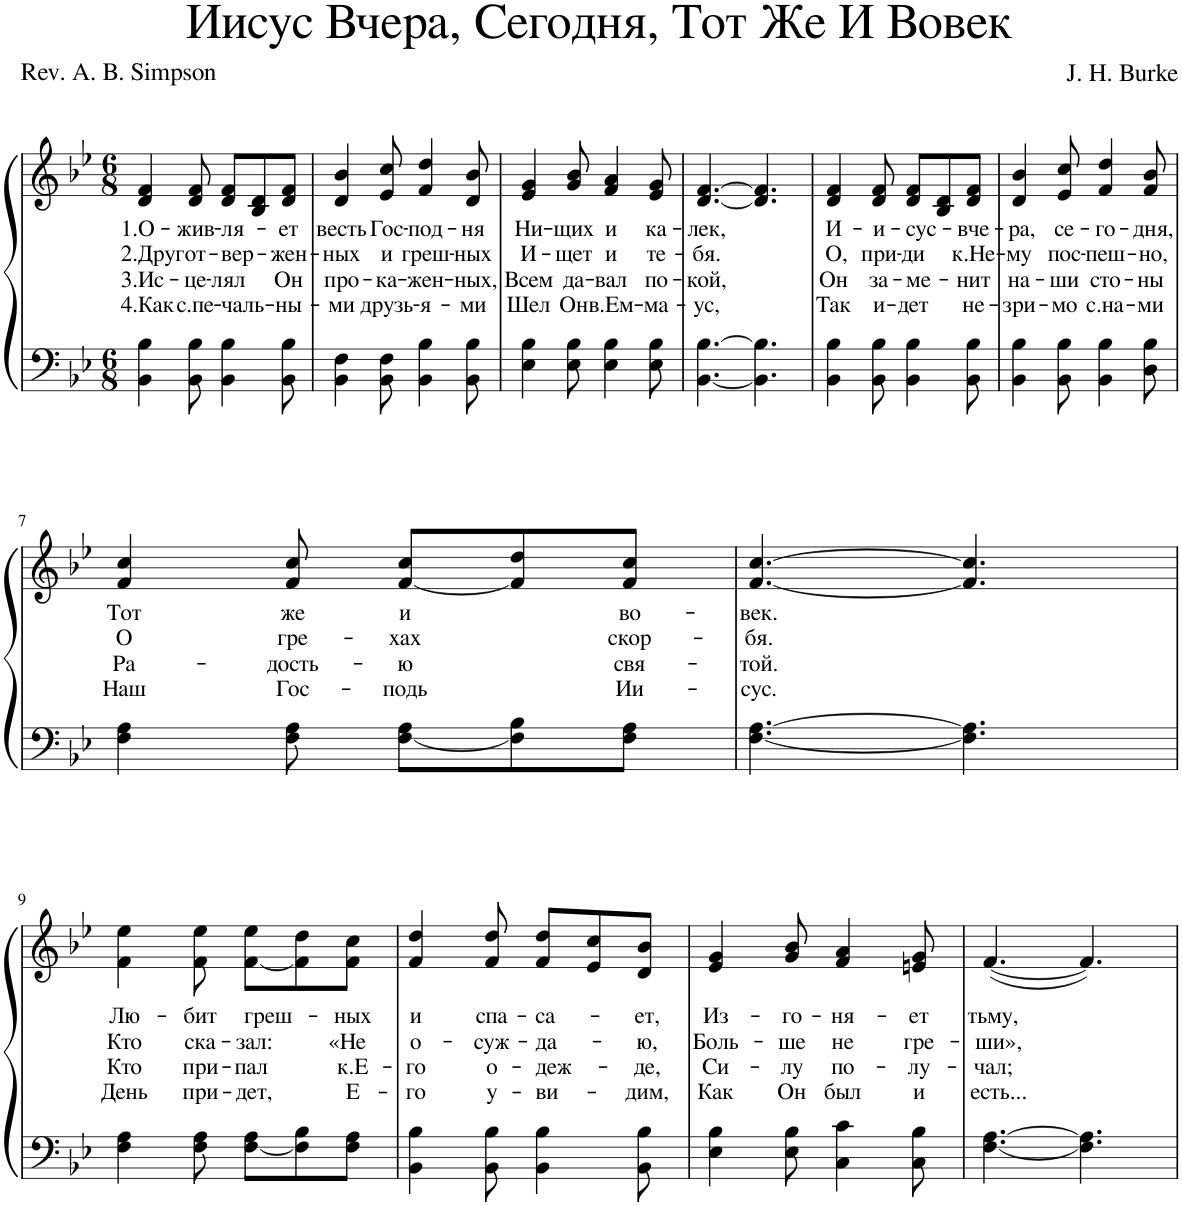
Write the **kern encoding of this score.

**kern	**kern	**text	**text	**text	**text
*part1	*part1	*part1	*part1	*part1	*part1
*staff2	*staff1	*staff1	*staff1	*staff1	*staff1
*I"Piano	*	*	*	*	*
*I'Pno.	*	*	*	*	*
*clefF4	*clefG2	*	*	*	*
*k[b-e-]	*k[b-e-]	*	*	*	*
*M6/8	*M6/8	*	*	*	*
=1	=1	=1	=1	=1	=1
!	!	!LO:LY:b	!LO:LY:b	!LO:LY:b	!LO:LY:b
4BB-\ 4B-\	4d/ 4f/	1.О-	2.Друг	3.Ис-	4.Как
!	!	!LO:LY:b	!LO:LY:b	!LO:LY:b	!LO:LY:b
8BB-\ 8B-\	8d/ 8f/	-жив-	от-	-це-	с.пе-
!	!	!LO:LY:b	!LO:LY:b	!LO:LY:b	!LO:LY:b
4BB-\ 4B-\	8d/ 8f/L	-ля-	-вер-	-лял	-чаль-
.	8B-/ 8d/	.	.	.	.
!	!	!LO:LY:b	!LO:LY:b	!LO:LY:b	!LO:LY:b
8BB-\ 8B-\	8d/ 8f/J	-ет	-жен-	Он	-ны-
=2	=2	=2	=2	=2	=2
!	!	!LO:LY:b	!LO:LY:b	!LO:LY:b	!LO:LY:b
4BB-\ 4F\	4d/ 4b-/	весть	-ных	про-	-ми
!	!	!LO:LY:b	!LO:LY:b	!LO:LY:b	!LO:LY:b
8BB-\ 8F\	8e-/ 8cc/	Гос-	и	-ка-	друзь-
!	!	!LO:LY:b	!LO:LY:b	!LO:LY:b	!LO:LY:b
4BB-\ 4B-\	4f/ 4dd/	-под-	греш-	-жен-	-я-
!	!	!LO:LY:b	!LO:LY:b	!LO:LY:b	!LO:LY:b
8BB-\ 8B-\	8d/ 8b-/	-ня	-ных	-ных,	-ми
=3	=3	=3	=3	=3	=3
!	!	!LO:LY:b	!LO:LY:b	!LO:LY:b	!LO:LY:b
4E-\ 4B-\	4e-/ 4g/	Ни-	И-	Всем	Шел
!	!	!LO:LY:b	!LO:LY:b	!LO:LY:b	!LO:LY:b
8E-\ 8B-\	8g/ 8b-/	-щих	-щет	да-	Он
!	!	!LO:LY:b	!LO:LY:b	!LO:LY:b	!LO:LY:b
4E-\ 4B-\	4f/ 4a/	и	и	-вал	в.Ем-
!	!	!LO:LY:b	!LO:LY:b	!LO:LY:b	!LO:LY:b
8E-\ 8B-\	8e-/ 8g/	ка-	те-	по-	-ма-
=4	=4	=4	=4	=4	=4
!	!	!LO:LY:b	!LO:LY:b	!LO:LY:b	!LO:LY:b
[4.BB-\ [4.B-\	[4.d/ [4.f/	-лек,	-бя.	-кой,	-ус,
4.BB-\] 4.B-\]	4.d/] 4.f/]	.	.	.	.
=5	=5	=5	=5	=5	=5
!	!	!LO:LY:b	!LO:LY:b	!LO:LY:b	!LO:LY:b
4BB-\ 4B-\	4d/ 4f/	И-	О,	Он	Так
!	!	!LO:LY:b	!LO:LY:b	!LO:LY:b	!LO:LY:b
8BB-\ 8B-\	8d/ 8f/	-и-	при-	за-	и-
!	!	!LO:LY:b	!LO:LY:b	!LO:LY:b	!LO:LY:b
4BB-\ 4B-\	8d/ 8f/L	-сус-	-ди	-ме-	-дет
.	8B-/ 8d/	.	.	.	.
!	!	!LO:LY:b	!LO:LY:b	!LO:LY:b	!LO:LY:b
8BB-\ 8B-\	8d/ 8f/J	-вче-	к.Не-	-нит	не-
=6	=6	=6	=6	=6	=6
!	!	!LO:LY:b	!LO:LY:b	!LO:LY:b	!LO:LY:b
4BB-\ 4B-\	4d/ 4b-/	-ра,	-му	на-	-зри-
!	!	!LO:LY:b	!LO:LY:b	!LO:LY:b	!LO:LY:b
8BB-\ 8B-\	8e-/ 8cc/	се-	пос-	-ши	-мо
!	!	!LO:LY:b	!LO:LY:b	!LO:LY:b	!LO:LY:b
4BB-\ 4B-\	4f/ 4dd/	-го-	-пеш-	сто-	с.на-
!	!	!LO:LY:b	!LO:LY:b	!LO:LY:b	!LO:LY:b
8D\ 8B-\	8f/ 8b-/	-дня,	-но,	-ны	-ми
!!LO:LB:g=z
=7	=7	=7	=7	=7	=7
!	!	!LO:LY:b	!LO:LY:b	!LO:LY:b	!LO:LY:b
4F\ 4A\	4f/ 4cc/	Тот	О	Ра-	Наш
!	!	!LO:LY:b	!LO:LY:b	!LO:LY:b	!LO:LY:b
8F\ 8A\	8f/ 8cc/	же	гре-	-дость-	Гос-
!	!	!LO:LY:b	!LO:LY:b	!LO:LY:b	!LO:LY:b
[8F\ 8A\L	[8f/ 8cc/L	и	-хах	-ю	-подь
8F\] 8B-\	8f/] 8dd/	.	.	.	.
!	!	!LO:LY:b	!LO:LY:b	!LO:LY:b	!LO:LY:b
8F\ 8A\J	8f/ 8cc/J	во-	скор-	свя-	Ии-
=8	=8	=8	=8	=8	=8
!	!	!LO:LY:b	!LO:LY:b	!LO:LY:b	!LO:LY:b
[4.F\ [4.A\	[4.f/ [4.cc/	-век.	-бя.	-той.	-сус.
4.F\] 4.A\]	4.f/] 4.cc/]	.	.	.	.
!!LO:LB:g=z
=9	=9	=9	=9	=9	=9
!	!	!LO:LY:b	!LO:LY:b	!LO:LY:b	!LO:LY:b
4F\ 4A\	4f\ 4ee-\	Лю-	Кто	Кто	День
!	!	!LO:LY:b	!LO:LY:b	!LO:LY:b	!LO:LY:b
8F\ 8A\	8f\ 8ee-\	-бит	ска-	при-	при-
!	!	!LO:LY:b	!LO:LY:b	!LO:LY:b	!LO:LY:b
[8F\ 8A\L	[8f\ 8ee-\L	греш-	-зал:	-пал	-дет,
8F\] 8B-\	8f\] 8dd\	.	.	.	.
!	!	!LO:LY:b	!LO:LY:b	!LO:LY:b	!LO:LY:b
8F\ 8A\J	8f\ 8cc\J	-ных	«Не	к.Е-	Е-
=10	=10	=10	=10	=10	=10
!	!	!LO:LY:b	!LO:LY:b	!LO:LY:b	!LO:LY:b
4BB-\ 4B-\	4f/ 4dd/	и	о-	-го	-го
!	!	!LO:LY:b	!LO:LY:b	!LO:LY:b	!LO:LY:b
8BB-\ 8B-\	8f/ 8dd/	спа-	-суж-	о-	у-
!	!	!LO:LY:b	!LO:LY:b	!LO:LY:b	!LO:LY:b
4BB-\ 4B-\	8f/ 8dd/L	-са-	-да-	-деж-	-ви-
.	8e-/ 8cc/	.	.	.	.
!	!	!LO:LY:b	!LO:LY:b	!LO:LY:b	!LO:LY:b
8BB-\ 8B-\	8d/ 8b-/J	-ет,	-ю,	-де,	-дим,
=11	=11	=11	=11	=11	=11
!	!	!LO:LY:b	!LO:LY:b	!LO:LY:b	!LO:LY:b
4E-\ 4B-\	4e-/ 4g/	Из-	Боль-	Си-	Как
!	!	!LO:LY:b	!LO:LY:b	!LO:LY:b	!LO:LY:b
8E-\ 8B-\	8g/ 8b-/	-го-	-ше	-лу	Он
!	!	!LO:LY:b	!LO:LY:b	!LO:LY:b	!LO:LY:b
4C\ 4c\	4f/ 4a/	-ня-	не	по-	был
!	!	!LO:LY:b	!LO:LY:b	!LO:LY:b	!LO:LY:b
8C\ 8B-\	8en/ 8g/	-ет	гре-	-лу-	и
=12	=12	=12	=12	=12	=12
!	!	!LO:LY:b	!LO:LY:b	!LO:LY:b	!LO:LY:b
[4.F\ [4.A\	([4.f/	тьму,	-ши»,	-чал;	есть...
4.F\] 4.A\]	4.f/])	.	.	.	.
=	=	=	=	=	=
*-	*-	*-	*-	*-	*-
